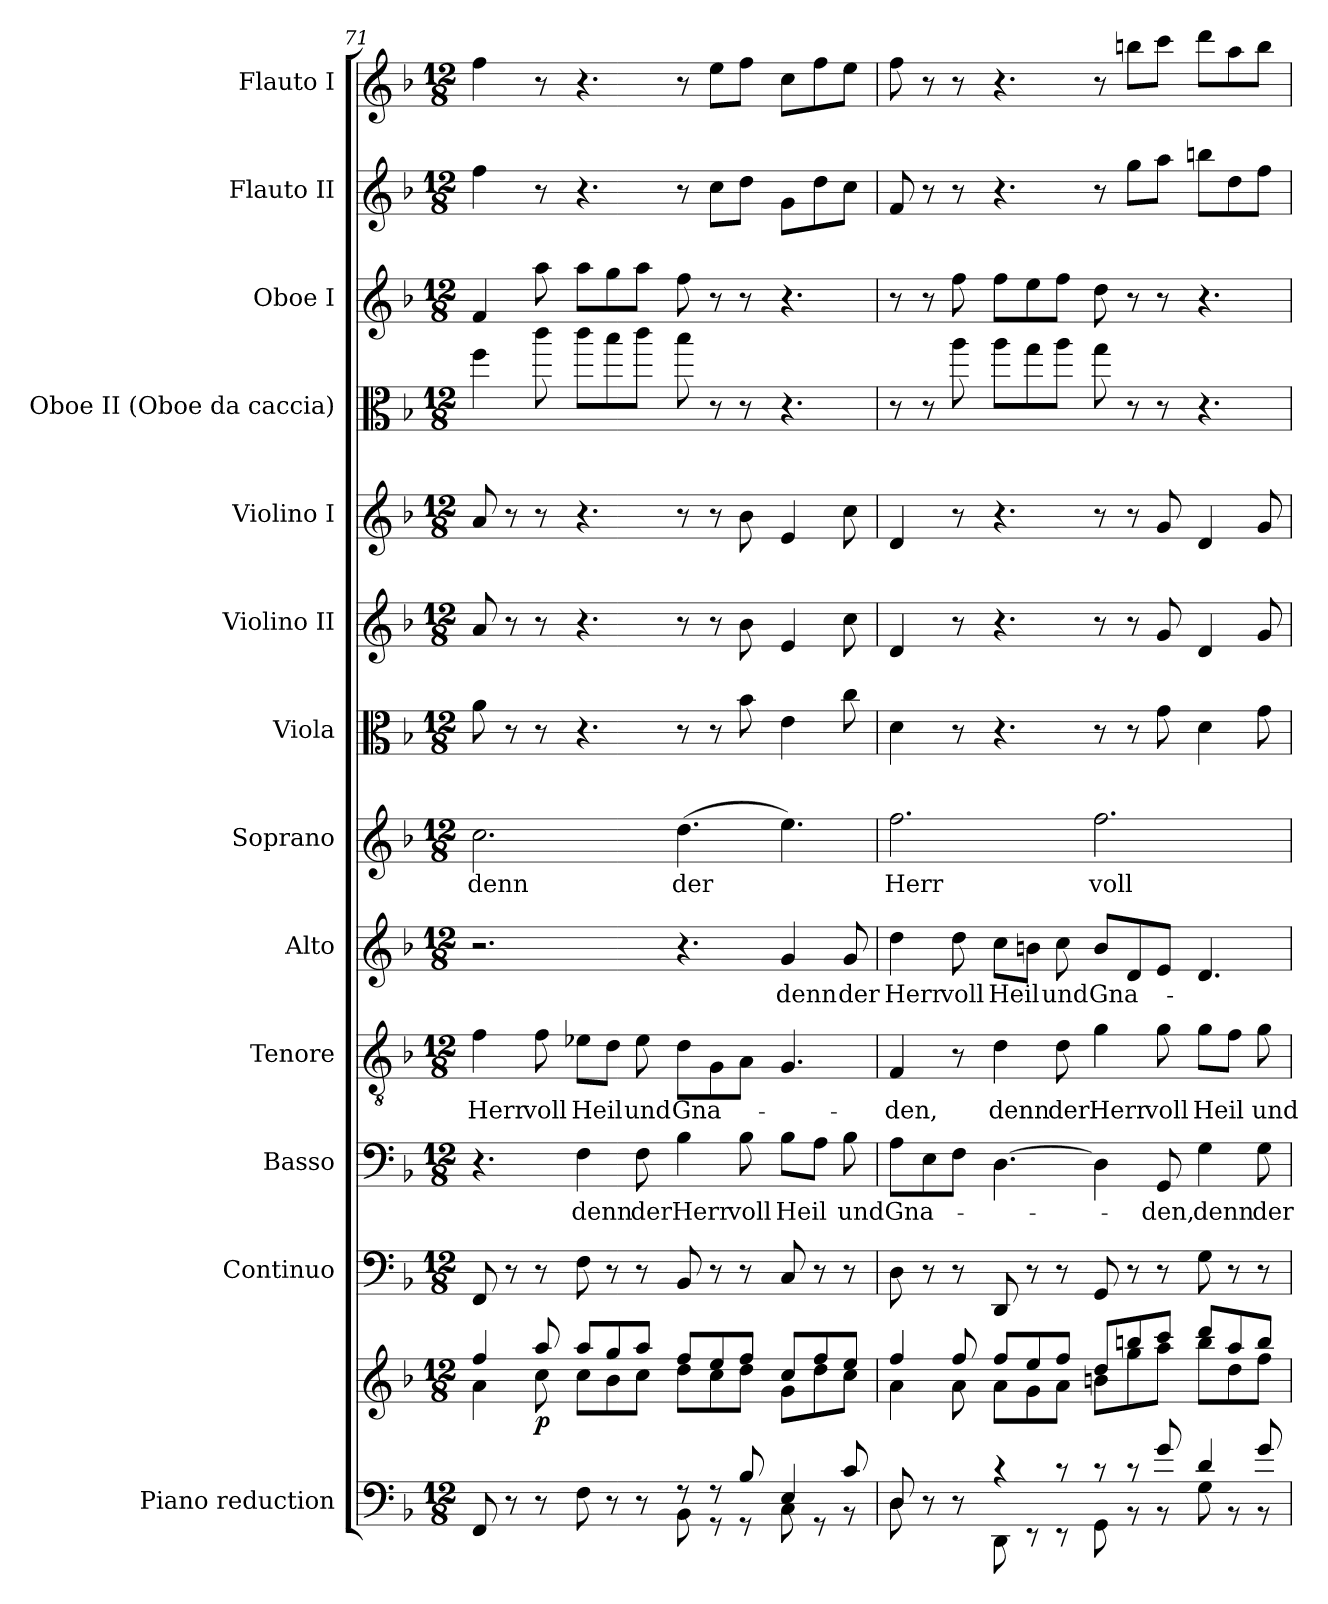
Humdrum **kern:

**kern	**kern	**dynam	**kern	**kern	**text	**kern	**text	**kern	**text	**kern	**text	**kern	**kern	**kern	**kern	**kern	**kern	**kern
*part13	*part13	*part13	*part12	*part11	*part11	*part10	*part10	*part9	*part9	*part8	*part8	*part7	*part6	*part5	*part4	*part3	*part2	*part1
*staff14	*staff13	*staff13/14	*staff12	*staff11	*staff11	*staff10	*staff10	*staff9	*staff9	*staff8	*staff8	*staff7	*staff6	*staff5	*staff4	*staff3	*staff2	*staff1
*I"Piano reduction	*	*	*I"Continuo	*I"Basso	*	*I"Tenore	*	*I"Alto	*	*I"Soprano	*	*I"Viola	*I"Violino II	*I"Violino I	*I"Oboe II (Oboe da caccia)	*I"Oboe I	*I"Flauto II	*I"Flauto I
*I'Pno	*	*	*	*	*	*	*	*	*	*	*	*I'Vla	*I'Vln	*I'Vln	*	*I'Ob	*I'Fl	*I'Fl
*clefF4	*clefG2	*	*clefF4	*clefF4	*	*clefGv2	*	*clefG2	*	*clefG2	*	*clefC3	*clefG2	*clefG2	*clefC3	*clefG2	*clefG2	*clefG2
*	*	*	*	*	*	*	*	*	*	*	*	*	*	*	*ITrd12c21	*	*	*
*k[b-]	*k[b-]	*	*k[b-]	*k[b-]	*	*k[b-]	*	*k[b-]	*	*k[b-]	*	*k[b-]	*k[b-]	*k[b-]	*k[b-]	*k[b-]	*k[b-]	*k[b-]
*M12/8	*M12/8	*	*M12/8	*M12/8	*	*M12/8	*	*M12/8	*	*M12/8	*	*M12/8	*M12/8	*M12/8	*M12/8	*M12/8	*M12/8	*M12/8
=71	=71	=71	=71	=71	=71	=71	=71	=71	=71	=71	=71	=71	=71	=71	=71	=71	=71	=71
*^	*^	*	*	*	*	*	*	*	*	*	*	*	*	*	*	*	*	*
!	!	!	!	!	!	!	!	!	!LO:LY:b	!	!	!	!LO:LY:b	!	!	!	!	!	!	!
8FF/	8ryy	4ff/	4a\	.	8FF/	4.r	.	4f\	Herr	2.r	.	2.cc\	denn	8a\	8a/	8a/	4f\	4f/	4ff\	4ff\
8r	8rAyy	.	.	.	8r	.	.	.	.	.	.	.	.	8r	8r	8r	.	.	.	.
!	!	!	!	!LO:DY:b	!	!	!	!	!LO:LY:b	!	!	!	!	!	!	!	!	!	!	!
8r	8ryy	8aa/	8cc\	p	8r	.	.	8f\	voll	.	.	.	.	8r	8r	8r	8cc\	8aa\	8r	8r
!	!	!	!	!	!	!	!LO:LY:b	!	!LO:LY:b	!	!	!	!	!	!	!	!	!	!	!
8ryy	8F\	8aa/L	8cc\L	.	8F\	4F\	denn	8e-X\L	Heil	.	.	.	.	4.r	4.r	4.r	8cc\L	8aa\L	4.r	4.r
8r	8ryy	8gg/	8b-\	.	8r	.	.	8d\J	.	.	.	.	.	.	.	.	8b-\	8gg\	.	.
!	!	!	!	!	!	!	!LO:LY:b	!	!LO:LY:b	!	!	!	!	!	!	!	!	!	!	!
8r	8ryy	8aa/J	8cc\J	.	8r	8F\	der	8e-\	und	.	.	.	.	.	.	.	8cc\J	8aa\J	.	.
!	!	!	!	!	!	!	!LO:LY:b	!	!LO:LY:b	!	!	!	!LO:LY:b	!	!	!	!	!	!	!
8r	8BB-\	8ff/L	8dd\L	.	8BB-/	4B-\	Herr	8d\L	Gna-	4.r	.	(>4.dd\	der	8r	8r	8r	8b-\	8ff\	8r	8r
8r	8r	8ee/	8cc\	.	8r	.	.	8G\	.	.	.	.	.	8r	8r	8r	8r	8r	8cc\L	8ee\L
!	!	!	!	!	!	!	!LO:LY:b	!	!	!	!	!	!	!	!	!	!	!	!	!
8B-/	8r	8ff/J	8dd\J	.	8r	8B-\	voll	8A\J	.	.	.	.	.	8b-\	8b-\	8b-\	8r	8r	8dd\J	8ff\J
!	!	!	!	!	!	!	!LO:LY:b	!	!	!	!LO:LY:b	!	!	!	!	!	!	!	!	!
4E/	8C\	8cc/L	8g\L	.	8C/	8B-\L	Heil	4.G/	.	4g/	denn	4.ee\)	.	4e\	4e/	4e/	4.r	4.r	8g\L	8cc\L
.	8r	8ff/	8dd\	.	8r	8A\J	.	.	.	.	.	.	.	.	.	.	.	.	8dd\	8ff\
!	!	!	!	!	!	!	!LO:LY:b	!	!	!	!LO:LY:b	!	!	!	!	!	!	!	!	!
8c/	8r	8ee/J	8cc\J	.	8r	8B-\	und	.	.	8g/	der	.	.	8cc\	8cc\	8cc\	.	.	8cc\J	8ee\J
!!LO:PB:g=z
=72	=72	=72	=72	=72	=72	=72	=72	=72	=72	=72	=72	=72	=72	=72	=72	=72	=72	=72	=72	=72
!	!	!	!	!	!	!	!LO:LY:b	!	!LO:LY:b	!	!LO:LY:b	!	!LO:LY:b	!	!	!	!	!	!	!
8D/	8D\	4ff/	4a\	.	8D\	8A\L	Gna-	4F/	-den,	4dd\	Herr	2.ff\	Herr	4d\	4d/	4d/	8r	8r	8f/	8ff\
8r	8ryy	.	.	.	8r	8E\	.	.	.	.	.	.	.	.	.	.	8r	8r	8r	8r
!	!	!	!	!	!	!	!	!	!	!	!LO:LY:b	!	!	!	!	!	!	!	!	!
8r	8ryy	8ff/	8a\	.	8r	8F\J	.	8r	.	8dd\	voll	.	.	8r	8r	8r	8a\	8ff\	8r	8r
!	!	!	!	!	!	!	!	!	!LO:LY:b	!	!LO:LY:b	!	!	!	!	!	!	!	!	!
4r	8DD\	8ff/L	8a\L	.	8DD/	[4.D\	.	4d\	denn	8cc\L	Heil	.	.	4.r	4.r	4.r	8a\L	8ff\L	4.r	4.r
.	8r	8ee/	8g\	.	8r	.	.	.	.	8bn\J	.	.	.	.	.	.	8g\	8ee\	.	.
!	!	!	!	!	!	!	!	!	!LO:LY:b	!	!LO:LY:b	!	!	!	!	!	!	!	!	!
8r	8r	8ff/J	8a\J	.	8r	.	.	8d\	der	8cc\	und	.	.	.	.	.	8a\J	8ff\J	.	.
!	!	!	!	!	!	!	!	!	!LO:LY:b	!	!LO:LY:b	!	!LO:LY:b	!	!	!	!	!	!	!
8r	8GG\	8dd/L	8bn\L	.	8GG/	4D\]	.	4g\	Herr	8b/L	Gna-	2.ff\	voll	8r	8r	8r	8g\	8dd\	8r	8r
8r	8r	8bbn/	8gg\	.	8r	.	.	.	.	8d/	.	.	.	8r	8r	8r	8r	8r	8gg\L	8bbn\L
!	!	!	!	!	!	!	!LO:LY:b	!	!LO:LY:b	!	!	!	!	!	!	!	!	!	!	!
8g/	8r	8ccc/J	8aa\J	.	8r	8GG/	-den,	8g\	voll	8e/J	.	.	.	8g\	8g/	8g/	8r	8r	8aa\J	8ccc\J
!	!	!	!	!	!	!	!LO:LY:b	!	!LO:LY:b	!	!	!	!	!	!	!	!	!	!	!
4d/	8G\	8ddd/L	8bb\L	.	8G\	4G\	denn	8g\L	Heil	4.d/	.	.	.	4d\	4d/	4d/	4.r	4.r	8bbn\L	8ddd\L
.	8r	8aa/	8dd\	.	8r	.	.	8f\J	.	.	.	.	.	.	.	.	.	.	8dd\	8aa\
!	!	!	!	!	!	!	!LO:LY:b	!	!LO:LY:b	!	!	!	!	!	!	!	!	!	!	!
8g/	8r	8bb/J	8ff\J	.	8r	8G\	der	8g\	und	.	.	.	.	8g\	8g/	8g/	.	.	8ff\J	8bb\J
*v	*v	*	*	*	*	*	*	*	*	*	*	*	*	*	*	*	*	*	*	*
*	*v	*v	*	*	*	*	*	*	*	*	*	*	*	*	*	*	*	*	*
=	=	=	=	=	=	=	=	=	=	=	=	=	=	=	=	=	=	=
*-	*-	*-	*-	*-	*-	*-	*-	*-	*-	*-	*-	*-	*-	*-	*-	*-	*-	*-
